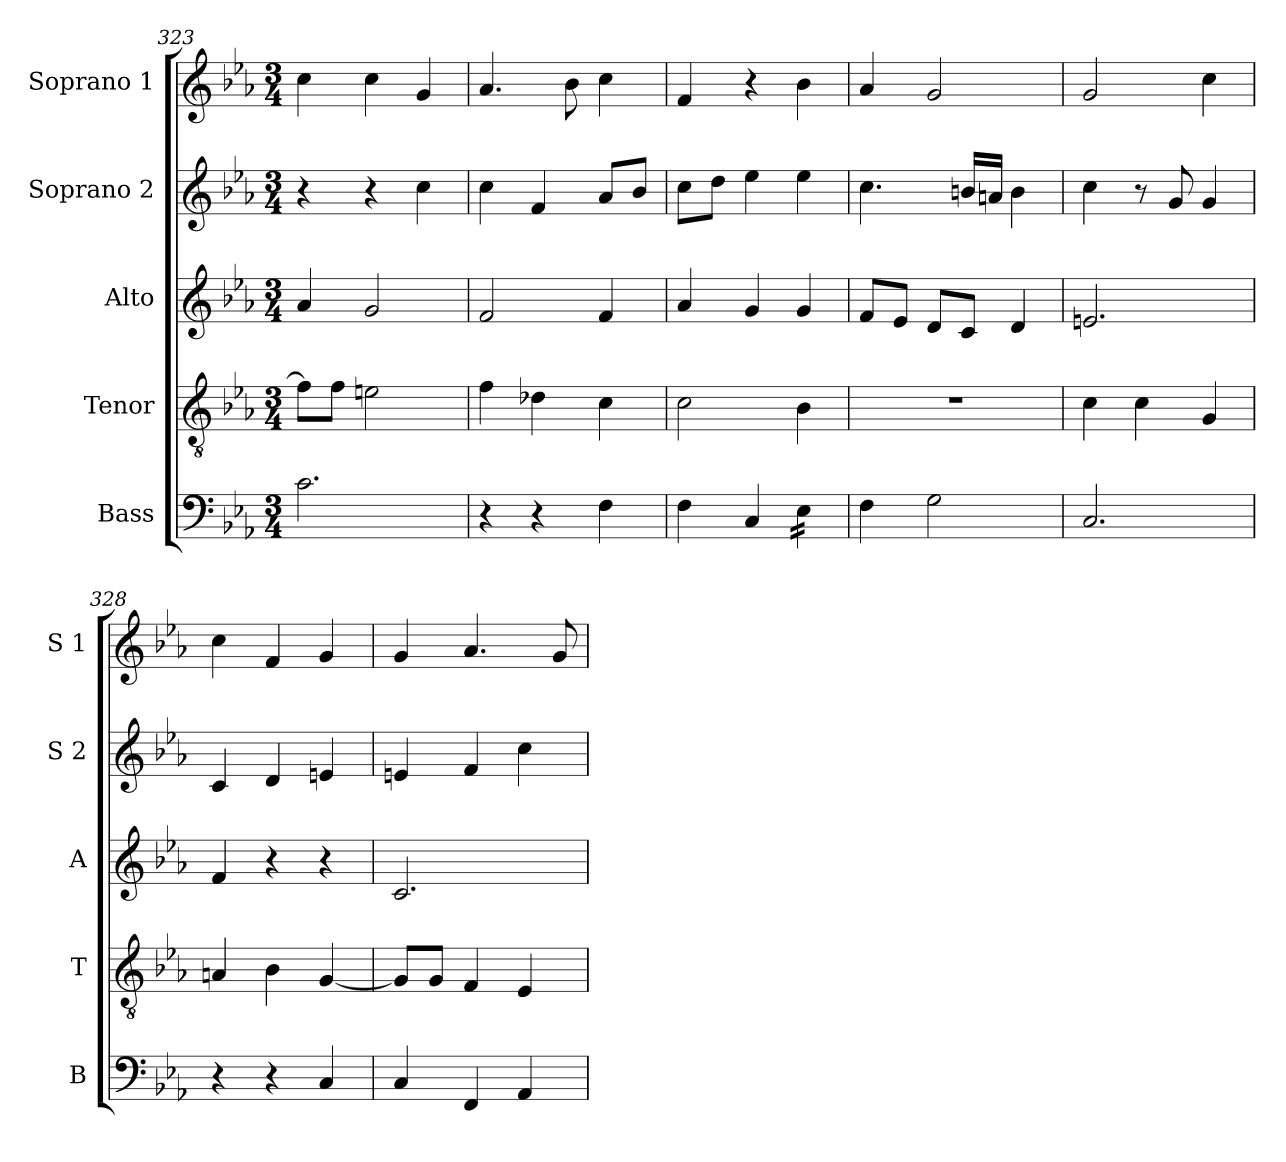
**kern	**kern	**kern	**kern	**kern
*part5	*part4	*part3	*part2	*part1
*staff5	*staff4	*staff3	*staff2	*staff1
*I"Bass	*I"Tenor	*I"Alto	*I"Soprano 2	*I"Soprano 1
*I'B	*I'T	*I'A	*I'S 2	*I'S 1
*clefF4	*clefGv2	*clefG2	*clefG2	*clefG2
*k[b-e-a-]	*k[b-e-a-]	*k[b-e-a-]	*k[b-e-a-]	*k[b-e-a-]
*E-:	*E-:	*E-:	*E-:	*E-:
*M3/4	*M3/4	*M3/4	*M3/4	*M3/4
=323	=323	=323	=323	=323
2.c\	8f\L]	4a-/	4r	4cc\
.	8f\J	.	.	.
.	2en\	2g/	4r	4cc\
.	.	.	4cc\	4g/
=324	=324	=324	=324	=324
4r	4f\	2f/	4cc\	4.a-/
4r	4d-X\	.	4f/	.
.	.	.	.	8b-\
4F\	4c\	4f/	8a-/L	4cc\
.	.	.	8b-/J	.
=325	=325	=325	=325	=325
4F\	2c\	4a-/	8cc\L	4f/
.	.	.	8dd\J	.
4C/	.	4g/	4ee-\	4r
*tremolo	*	*	*	*
16E-\LL	4B-\	4g/	4ee-\	4b-\
16E-\	.	.	.	.
16E-\	.	.	.	.
16E-\JJ	.	.	.	.
*Xtremolo	*	*	*	*
!!LO:LB:g=z
=326	=326	=326	=326	=326
!	!LO:N:vis=1	!	!	!
4F\	2.r	8f/L	4.cc\	4a-/
.	.	8e-/J	.	.
2G\	.	8d/L	.	2g/
.	.	8c/J	16bn/LL	.
.	.	.	16an/JJ	.
.	.	4d/	4b\	.
=327	=327	=327	=327	=327
2.C/	4c\	2.en/	4cc\	2g/
.	4c\	.	8r	.
.	.	.	8g/	.
.	4G/	.	4g/	4cc\
=328	=328	=328	=328	=328
4r	4An/	4f/	4c/	4cc\
4r	4B-\	4r	4d/	4f/
4C/	[<4G/	4r	4en/	4g/
=329	=329	=329	=329	=329
4C/	8G/L]	2.c/	4en/	4g/
.	8G/J	.	.	.
4FF/	4F/	.	4f/	4.a-/
4AA-/	4E-/	.	4cc\	.
.	.	.	.	8g/
=	=	=	=	=
*-	*-	*-	*-	*-
